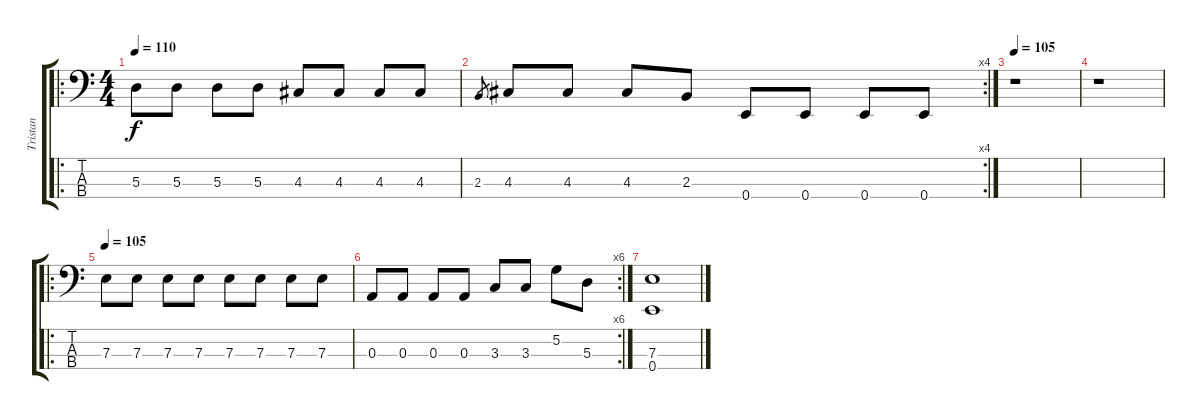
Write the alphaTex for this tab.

\track ("Tristan" "Tristan") {instrument electricbassfinger}
\staff {score tabs}
\tuning (G2 D2 A1 E1) {hide}
\ro
\ts (4 4)
\tempo 110
\clef f4
\ks c
5.3.8{dy f} 5.3.8 5.3.8 5.3.8 4.3.8 4.3.8 4.3.8 4.3.8 |
\rc 4
2.3.8{gr} 4.3.8 4.3.8 4.3.8 2.3.8 0.4.8 0.4.8 0.4.8 0.4.8 |
\tempo 105
r.1 |
r.1 |
\ro
\tempo 90
\tempo 105
7.3.8{volume 11} 7.3.8 7.3.8 7.3.8 7.3.8 7.3.8 7.3.8 7.3.8 |
\rc 6
0.3.8 0.3.8 0.3.8 0.3.8 3.3.8 3.3.8 5.2.8 5.3.8 |
(7.3 0.4).1
